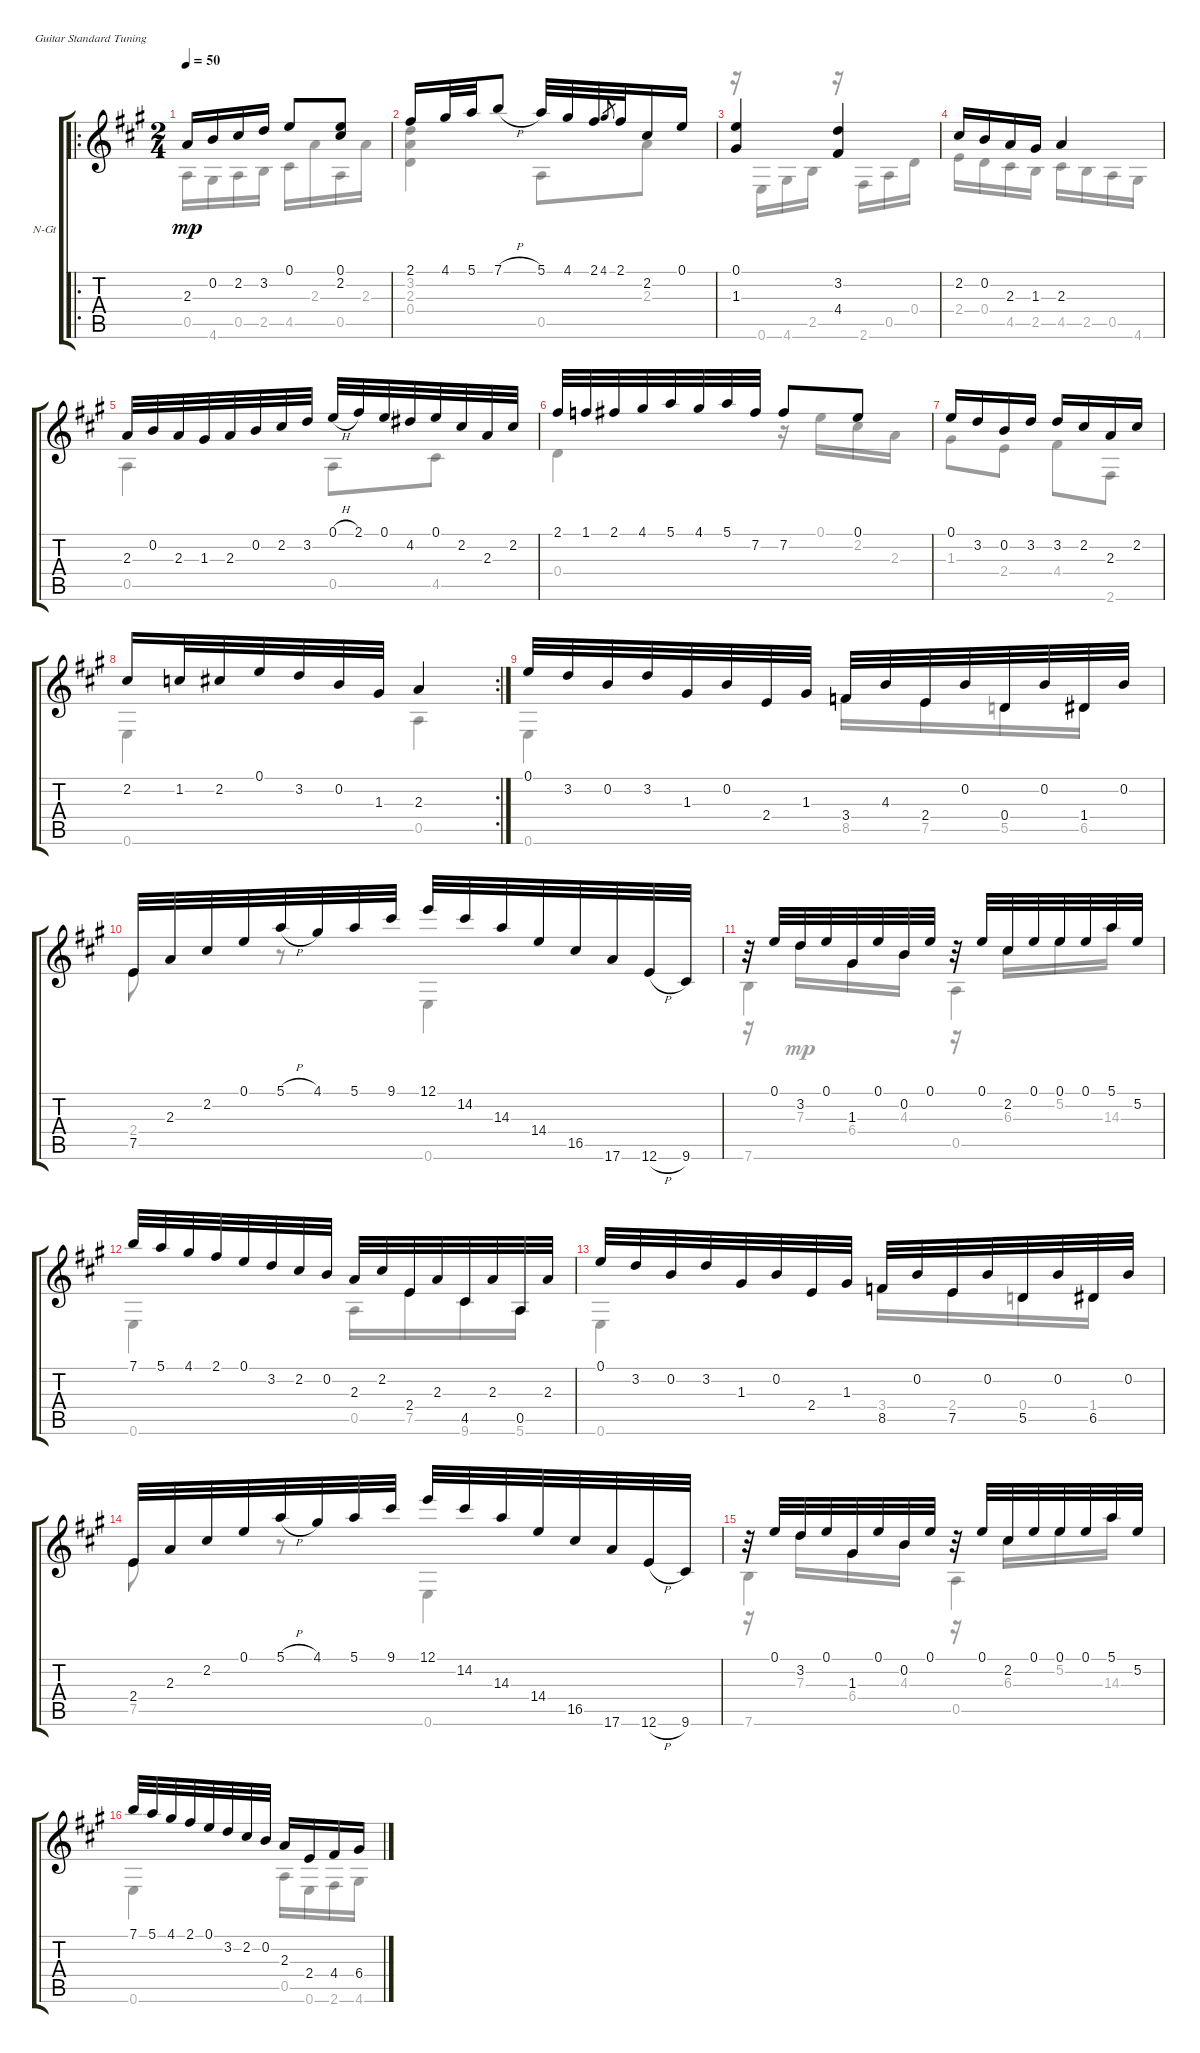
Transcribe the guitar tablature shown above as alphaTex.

\defaultSystemsLayout 4
\bracketExtendMode groupsimilarinstruments
\firstSystemTrackNameOrientation horizontal
\otherSystemsTrackNameOrientation horizontal
\track ("Nylon Guitar" "N-Gt") {instrument acousticguitarnylon}
\staff {score tabs}
\tuning (E4 B3 G3 D3 A2 E2)
\voice
\ro
\ts (2 4)
\tempo 50
\clef g2
\ks a
2.3.16{dy mp} 0.2.16 2.2.16 3.2.16 0.1.8 (0.1 2.2).8 |
2.1.16 4.1.32 5.1.32 7.1{h}.8 5.1.32 4.1.32 2.1.32 4.1.8{gr} 2.1.32 2.2.16 0.1.16 |
(0.1 1.3).4 (4.4 3.2).4 |
2.2.16 0.2.16 2.3.16 1.3.16 2.3.4 |
2.3.32 0.2.32 2.3.32 1.3.32 2.3.32 0.2.32 2.2.32 3.2.32 0.1{h}.32 2.1.32 0.1.32 4.2.32 0.1.32 2.2.32 2.3.32 2.2.32 |
2.1.32 1.1.32 2.1.32 4.1.32 5.1.32 4.1.32 5.1.32 7.2.32 7.2.8 0.1.8 |
0.1.16 3.2.16 0.2.16 3.2.16 3.2.16 2.2.16 2.3.16 2.2.16 |
\rc 2
2.2.16 1.2.32 2.2.32 0.1.32 3.2.32 0.2.32 1.3.32 2.3.4 |
0.1.32 3.2.32 0.2.32 3.2.32 1.3.32 0.2.32 2.4.32 1.3.32 3.4.32 4.3.32 2.4.32 0.2.32 0.4.32 0.2.32 1.4.32 0.2.32 |
7.5.32 2.3.32 2.2.32 0.1.32 5.1{h}.32 4.1.32 5.1.32 9.1.32 12.1.32 14.2.32 14.3.32 14.4.32 16.5.32 17.6.32 12.6{h}.32 9.6.32 |
r.32 0.1.32 3.2.32 0.1.32 1.3.32 0.1.32 0.2.32 0.1.32 r.32 0.1.32 2.2.32 0.1.32 0.1.32 0.1.32 5.1.32 5.2.32 |
7.1.32 5.1.32 4.1.32 2.1.32 0.1.32 3.2.32 2.2.32 0.2.32 2.3.32 2.2.32 2.4.32 2.3.32 4.5.32 2.3.32 0.5.32 2.3.32 |
0.1.32 3.2.32 0.2.32 3.2.32 1.3.32 0.2.32 2.4.32 1.3.32 8.5.32 0.2.32 7.5.32 0.2.32 5.5.32 0.2.32 6.5.32 0.2.32 |
2.4.32 2.3.32 2.2.32 0.1.32 5.1{h}.32 4.1.32 5.1.32 9.1.32 12.1.32 14.2.32 14.3.32 14.4.32 16.5.32 17.6.32 12.6{h}.32 9.6.32 |
r.32 0.1.32 3.2.32 0.1.32 1.3.32 0.1.32 0.2.32 0.1.32 r.32 0.1.32 2.2.32 0.1.32 0.1.32 0.1.32 5.1.32 5.2.32 |
7.1.32 5.1.32 4.1.32 2.1.32 0.1.32 3.2.32 2.2.32 0.2.32 2.3.16 2.4.16 4.4.16 6.4.16
\voice
\clef g2
\ottava regular
\simile none
\ks a
0.5.16{dy mp} 4.6.16 0.5.16 2.5.16 4.5.16 2.3.16 0.5.16 2.3.16 |
(3.2 2.3 0.4).4 0.5.8 2.3.8 |
r.16 0.6.16 4.6.16 2.5.16 r.16 2.6.16 0.5.16 0.4.16 |
2.4.16 0.4.16 4.5.16 2.5.16 4.5.16 2.5.16 0.5.16 4.6.16 |
0.5.4 0.5.8 4.5.8 |
0.4.4 r.16 0.1.16 2.2.16 2.3.16 |
1.3.8 2.4.8 4.4.8 2.6.8 |
0.6.4 0.5.4 |
0.6.4 8.5.16 7.5.16 5.5.16 6.5.16 |
2.4.8 r.8 0.6.4 |
7.6.4 0.5.4 |
0.6.4 0.5.16 7.5.16 9.6.16 5.6.16 |
0.6.4 3.4.16 2.4.16 0.4.16 1.4.16 |
7.5.8 r.8 0.6.4 |
7.6.4 0.5.4 |
0.6.4 0.5.16 0.6.16 2.6.16 4.6.16
\voice
\clef g2
\ottava regular
\simile none
\ks a
|
|
|
|
|
|
|
|
|
|
r.16 7.3.16 6.4.16 4.3.16 r.16 6.3.16 5.2.16 14.3.16 |
|
|
|
r.16 7.3.16 6.4.16 4.3.16 r.16 6.3.16 5.2.16 14.3.16 |
